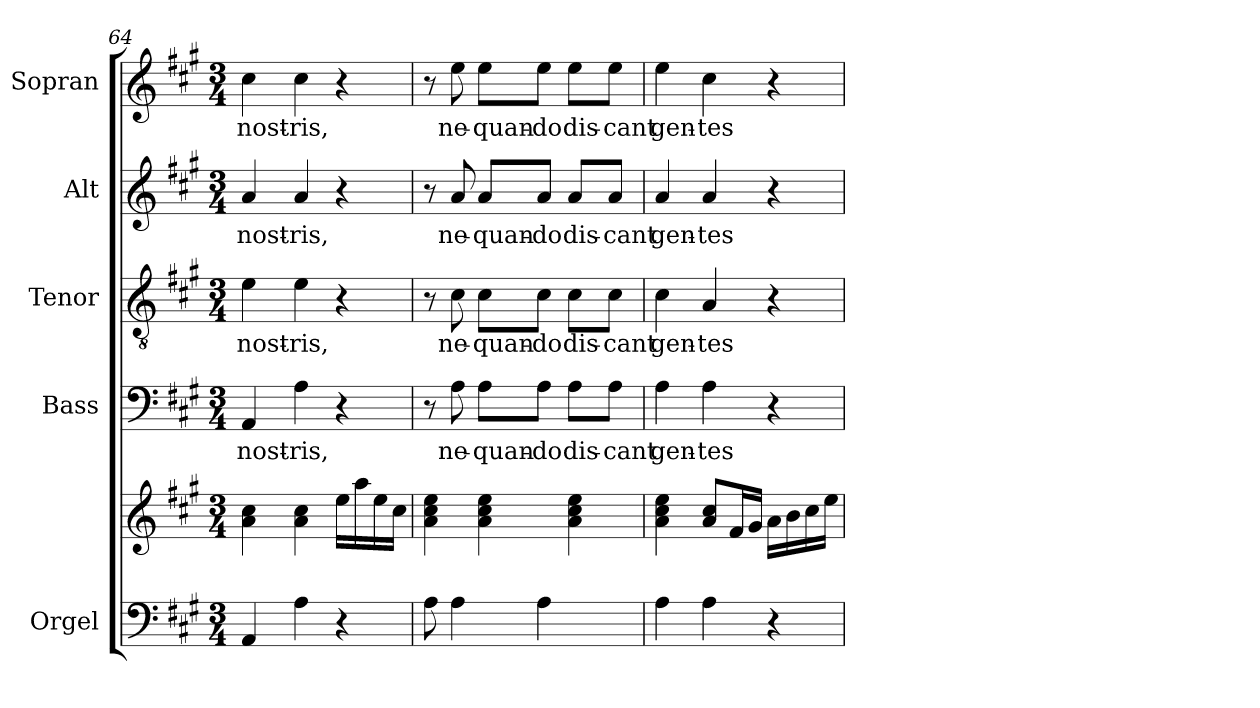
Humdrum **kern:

**kern	**kern	**kern	**text	**kern	**text	**kern	**text	**kern	**text
*part5	*part5	*part4	*part4	*part3	*part3	*part2	*part2	*part1	*part1
*staff6	*staff5	*staff4	*staff4	*staff3	*staff3	*staff2	*staff2	*staff1	*staff1
*I"Orgel	*	*I"Bass	*	*I"Tenor	*	*I"Alt	*	*I"Sopran	*
*I'Org.	*	*I'B	*	*I'T	*	*I'A	*	*I'S	*
!!LO:LB:g=z
*clefF4	*clefG2	*clefF4	*	*clefGv2	*	*clefG2	*	*clefG2	*
*k[f#c#g#]	*k[f#c#g#]	*k[f#c#g#]	*	*k[f#c#g#]	*	*k[f#c#g#]	*	*k[f#c#g#]	*
*A:	*A:	*A:	*	*A:	*	*A:	*	*A:	*
*M3/4	*M3/4	*M3/4	*	*M3/4	*	*M3/4	*	*M3/4	*
=64	=64	=64	=64	=64	=64	=64	=64	=64	=64
!	!	!	!LO:LY:b	!	!LO:LY:b	!	!LO:LY:b	!	!LO:LY:b
4AA/	4a\ 4cc#\	4AA/	nost-	4e\	nost-	4a/	nost-	4cc#\	nost-
!	!	!	!LO:LY:b	!	!LO:LY:b	!	!LO:LY:b	!	!LO:LY:b
4A\	4a\ 4cc#\	4A\	-ris,	4e\	-ris,	4a/	-ris,	4cc#\	-ris,
4r	16ee\LL	4r	.	4r	.	4r	.	4r	.
.	16aa\	.	.	.	.	.	.	.	.
.	16ee\	.	.	.	.	.	.	.	.
.	16cc#\JJ	.	.	.	.	.	.	.	.
=65	=65	=65	=65	=65	=65	=65	=65	=65	=65
8A\	4a\ 4cc#\ 4ee\	8r	.	8r	.	8r	.	8r	.
!	!	!	!LO:LY:b	!	!LO:LY:b	!	!LO:LY:b	!	!LO:LY:b
4A\	.	8A\	ne-	8c#\	ne-	8a/	ne-	8ee\	ne-
!	!	!	!LO:LY:b	!	!LO:LY:b	!	!LO:LY:b	!	!LO:LY:b
.	4a\ 4cc#\ 4ee\	8A\L	-quan-	8c#\L	-quan-	8a/L	-quan-	8ee\L	-quan-
!	!	!	!LO:LY:b	!	!LO:LY:b	!	!LO:LY:b	!	!LO:LY:b
4A\	.	8A\J	-do	8c#\J	-do	8a/J	-do	8ee\J	-do
!	!	!	!LO:LY:b	!	!LO:LY:b	!	!LO:LY:b	!	!LO:LY:b
.	4a\ 4cc#\ 4ee\	8A\L	dis-	8c#\L	dis-	8a/L	dis-	8ee\L	dis-
!	!	!	!LO:LY:b	!	!LO:LY:b	!	!LO:LY:b	!	!LO:LY:b
8ryy	.	8A\J	-cant	8c#\J	-cant	8a/J	-cant	8ee\J	-cant
=66	=66	=66	=66	=66	=66	=66	=66	=66	=66
!	!	!	!LO:LY:b	!	!LO:LY:b	!	!LO:LY:b	!	!LO:LY:b
4A\	4a\ 4cc#\ 4ee\	4A\	gen-	4c#\	gen-	4a/	gen-	4ee\	gen-
!	!	!	!LO:LY:b	!	!LO:LY:b	!	!LO:LY:b	!	!LO:LY:b
4A\	8a/ 8cc#/L	4A\	-tes	4A/	-tes	4a/	-tes	4cc#\	-tes
.	16f#/L	.	.	.	.	.	.	.	.
.	16g#/JJ	.	.	.	.	.	.	.	.
4r	16a\LL	4r	.	4r	.	4r	.	4r	.
.	16b\	.	.	.	.	.	.	.	.
.	16cc#\	.	.	.	.	.	.	.	.
.	16ee\JJ	.	.	.	.	.	.	.	.
=	=	=	=	=	=	=	=	=	=
*-	*-	*-	*-	*-	*-	*-	*-	*-	*-
